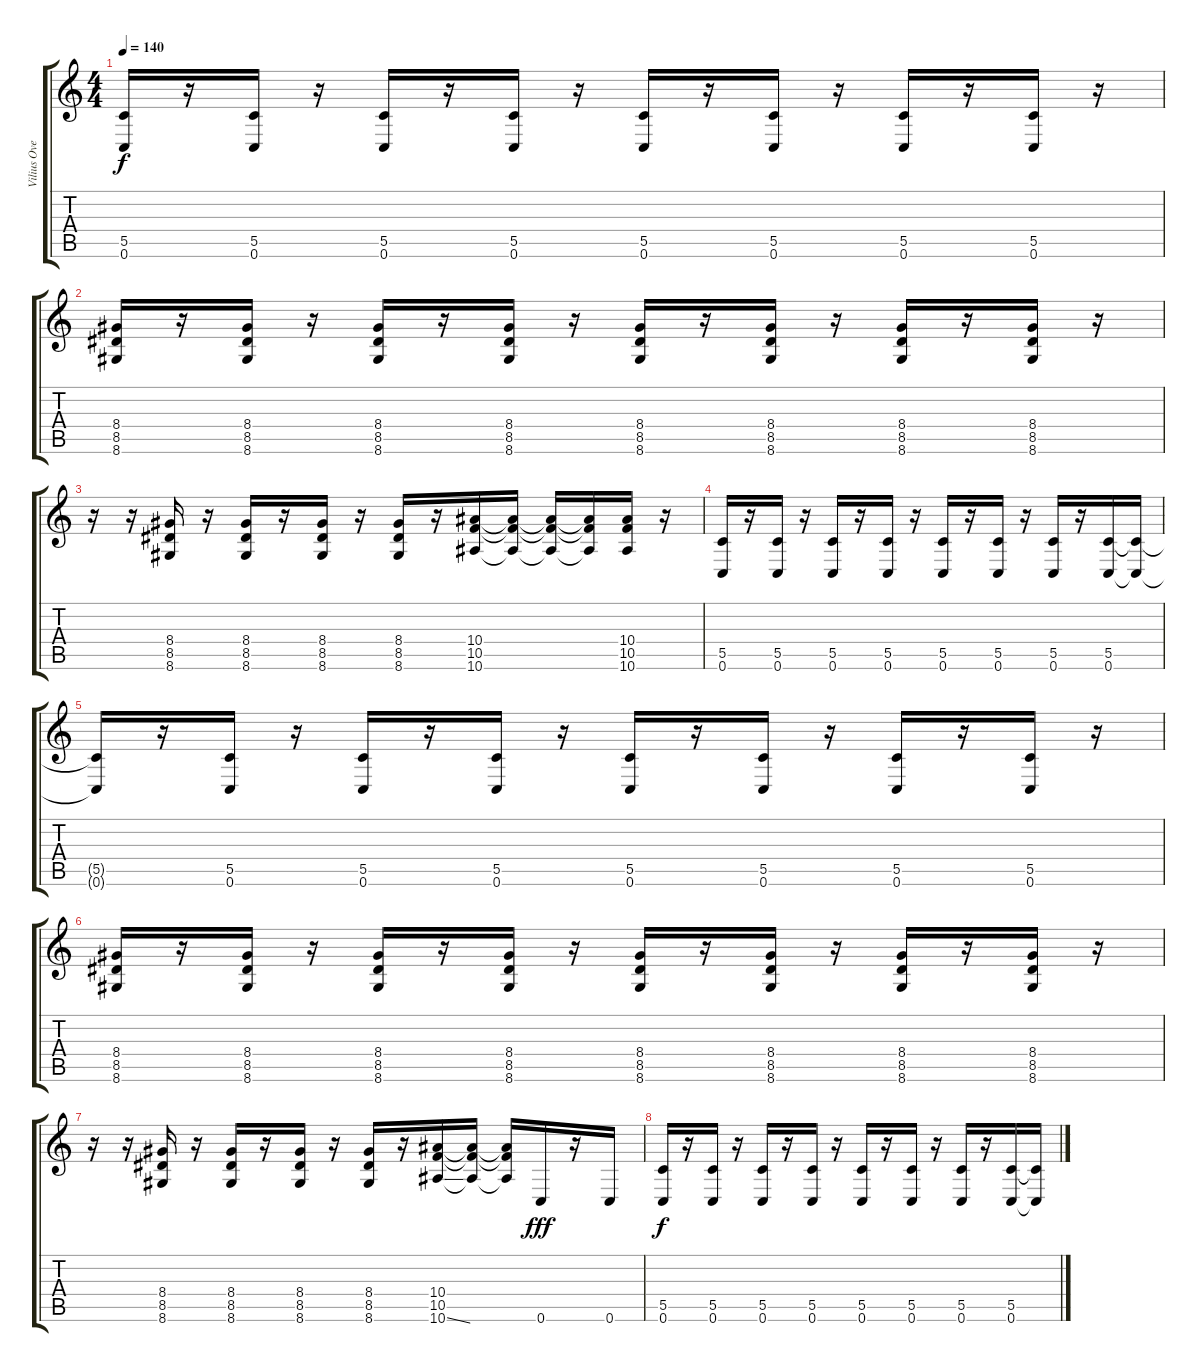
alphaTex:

\track ("Vilius Overdub" "Vilius Ove") {instrument distortionguitar}
\staff {score tabs}
\tuning (D4 A3 F3 C3 G2 C2) {hide}
\ts (4 4)
\tempo 140
\clef g2
\ks c
(5.5{t} 0.6{t}).16{dy f} r.16 (5.5 0.6).16 r.16 (5.5 0.6).16 r.16 (5.5 0.6).16 r.16 (5.5 0.6).16 r.16 (5.5 0.6).16 r.16 (5.5 0.6).16 r.16 (5.5 0.6).16 r.16 |
(8.4 8.5 8.6).16 r.16 (8.4 8.5 8.6).16 r.16 (8.4 8.5 8.6).16 r.16 (8.4 8.5 8.6).16 r.16 (8.4 8.5 8.6).16 r.16 (8.4 8.5 8.6).16 r.16 (8.4 8.5 8.6).16 r.16 (8.4 8.5 8.6).16 r.16 |
r.16 r.16 (8.4 8.5 8.6).16 r.16 (8.4 8.5 8.6).16 r.16 (8.4 8.5 8.6).16 r.16 (8.4 8.5 8.6).16 r.16 (10.4 10.5 10.6).16 (10.4{t} 10.5{t} 10.6{t}).16 (10.4{t} 10.5{t} 10.6{t}).16 (10.4{t} 10.5{t} 10.6{t}).16 (10.4 10.5 10.6).16 r.16 |
(5.5 0.6).16 r.16 (5.5 0.6).16 r.16 (5.5 0.6).16 r.16 (5.5 0.6).16 r.16 (5.5 0.6).16 r.16 (5.5 0.6).16 r.16 (5.5 0.6).16 r.16 (5.5 0.6).16 (5.5{t} 0.6{t}).16 |
(5.5{t} 0.6{t}).16 r.16 (5.5 0.6).16 r.16 (5.5 0.6).16 r.16 (5.5 0.6).16 r.16 (5.5 0.6).16 r.16 (5.5 0.6).16 r.16 (5.5 0.6).16 r.16 (5.5 0.6).16 r.16 |
(8.4 8.5 8.6).16 r.16 (8.4 8.5 8.6).16 r.16 (8.4 8.5 8.6).16 r.16 (8.4 8.5 8.6).16 r.16 (8.4 8.5 8.6).16 r.16 (8.4 8.5 8.6).16 r.16 (8.4 8.5 8.6).16 r.16 (8.4 8.5 8.6).16 r.16 |
r.16 r.16 (8.4 8.5 8.6).16 r.16 (8.4 8.5 8.6).16 r.16 (8.4 8.5 8.6).16 r.16 (8.4 8.5 8.6).16 r.16 (10.4 10.5 10.6{ss}).16 (10.4{t} 10.5{t} 10.6{t}).16 (10.4{t} 10.5{t} 10.6{t}).16 0.6.16{dy fff} r.16 0.6.16 |
(5.5 0.6).16{dy f} r.16 (5.5 0.6).16 r.16 (5.5 0.6).16 r.16 (5.5 0.6).16 r.16 (5.5 0.6).16 r.16 (5.5 0.6).16 r.16 (5.5 0.6).16 r.16 (5.5 0.6).16 (5.5{t} 0.6{t}).16
